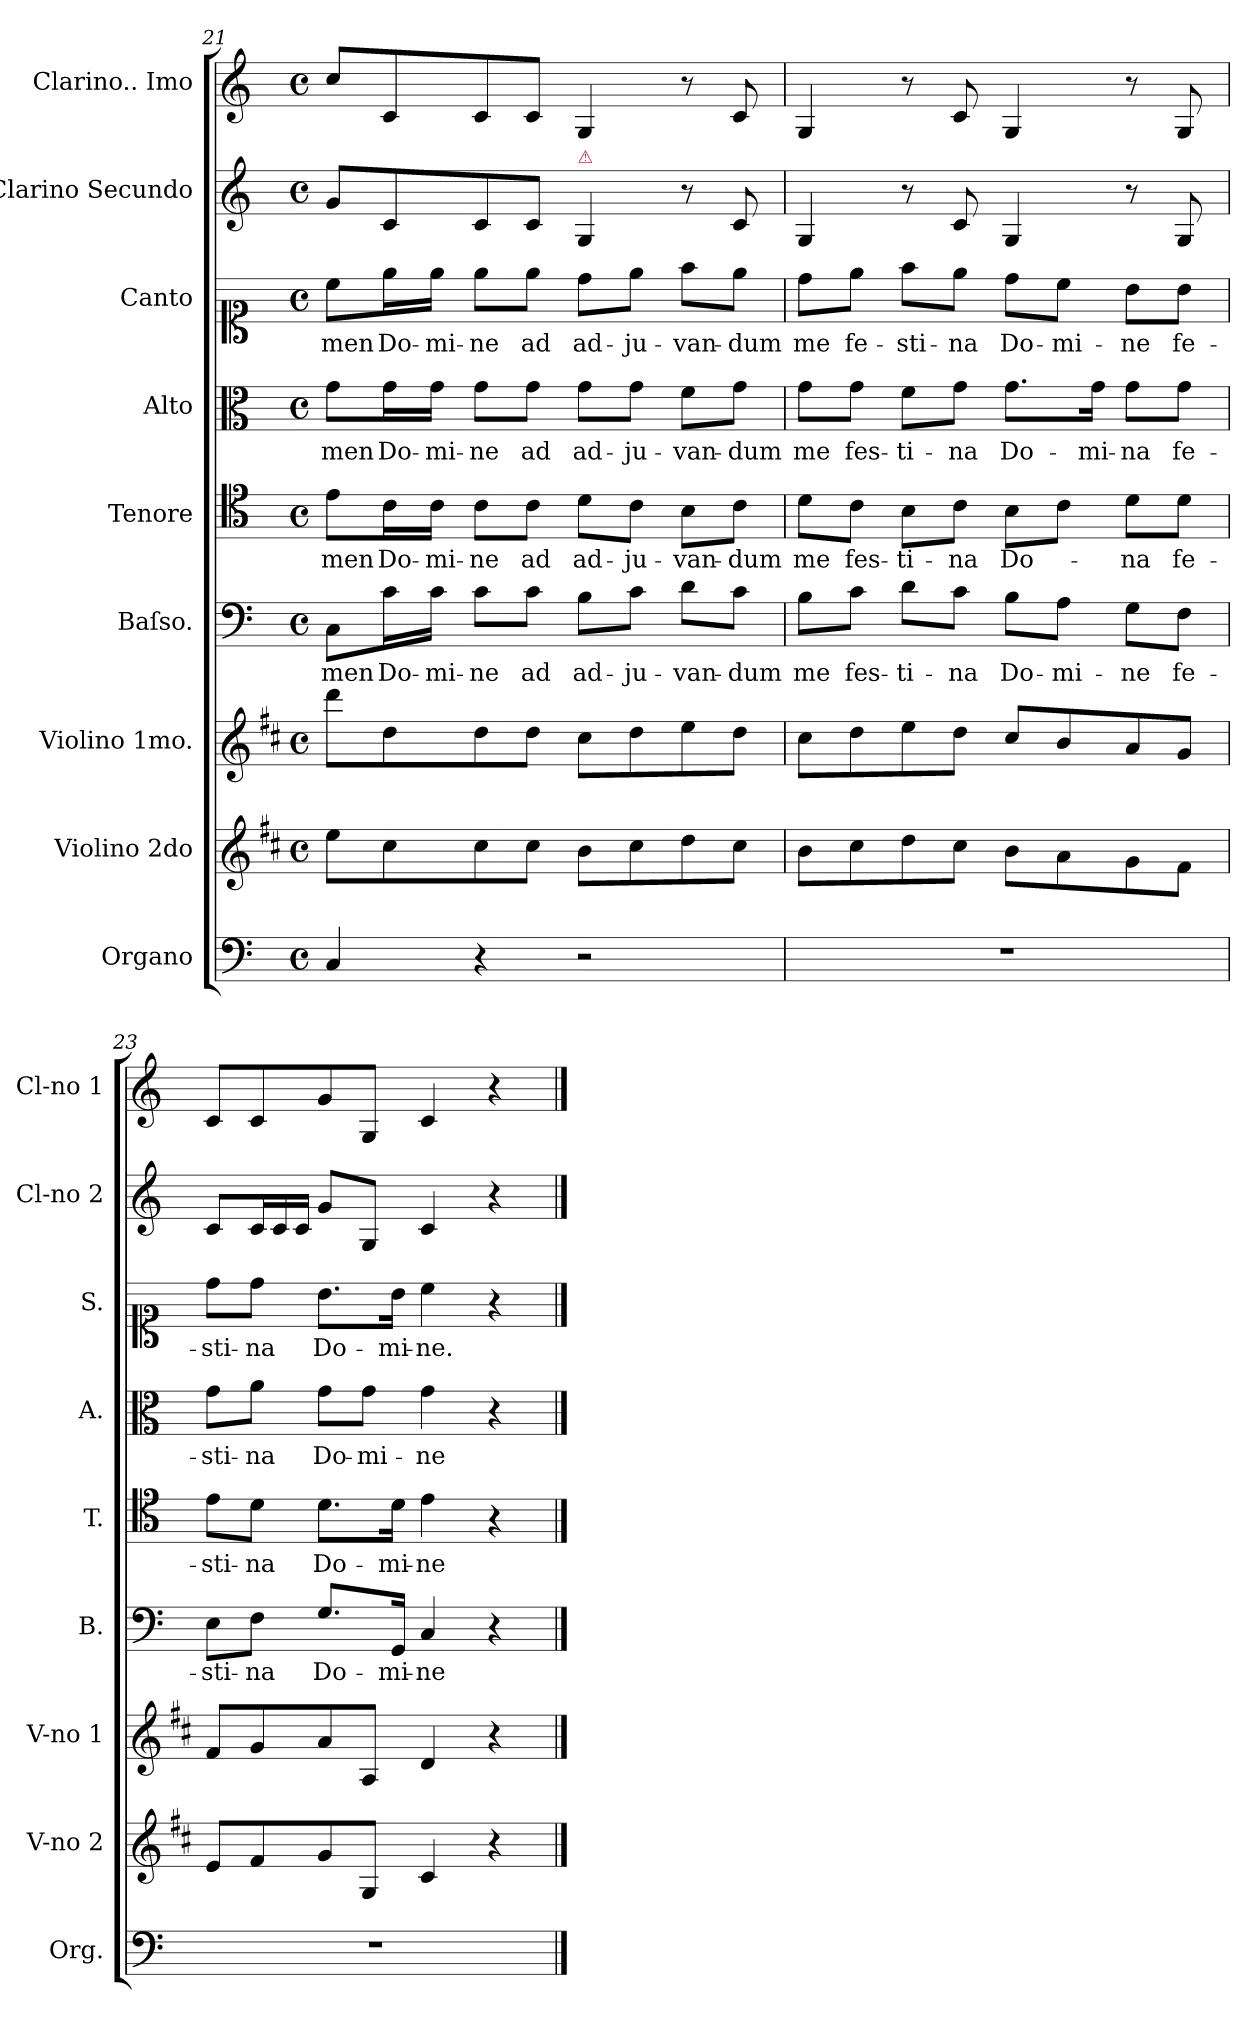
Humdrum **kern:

**kern	**kern	**kern	**kern	**text	**kern	**text	**kern	**text	**kern	**text	**kern	**kern
*part9	*part8	*part7	*part6	*part6	*part5	*part5	*part4	*part4	*part3	*part3	*part2	*part1
*staff9	*staff8	*staff7	*staff6	*staff6	*staff5	*staff5	*staff4	*staff4	*staff3	*staff3	*staff2	*staff1
*I"Organo	*I"Violino 2do	*I"Violino 1mo.	*I"Baſso.	*	*I"Tenore	*	*I"Alto	*	*I"Canto	*	*I"Clarino Secundo	*I"Clarino.. Imo
*I'Org.	*I'V-no 2	*I'V-no 1	*I'B.	*	*I'T.	*	*I'A.	*	*I'S.	*	*I'Cl-no 2	*I'Cl-no 1
*clefF4	*clefG2	*clefG2	*clefF4	*	*clefC4	*	*clefC3	*	*clefC1	*	*clefG2	*clefG2
*	*ITrd1c2	*ITrd1c2	*	*	*	*	*	*	*	*	*	*
*k[]	*k[]	*k[]	*k[]	*	*k[]	*	*k[]	*	*k[]	*	*k[]	*k[]
*M4/4	*M4/4	*M4/4	*M4/4	*	*M4/4	*	*M4/4	*	*M4/4	*	*M4/4	*M4/4
*met(c)	*met(c)	*met(c)	*met(c)	*	*met(c)	*	*met(c)	*	*met(c)	*	*met(c)	*met(c)
=21	=21	=21	=21	=21	=21	=21	=21	=21	=21	=21	=21	=21
!	!	!	!	!	!	!LO:LY:i	!	!	!	!LO:LY:i	!	!
4C/	8dd\L	8ccc\L	8C\L	-men	8e\L	-men	8g\L	-men	8cc\L	-men	8g/L	8cc/L
.	8b\	8cc\	16c\L	Do-	16c\L	Do-	16g\L	Do-	16ee\L	Do-	8c/	8c/
.	.	.	16c\JJ	-mi-	16c\JJ	-mi-	16g\JJ	-mi-	16ee\JJ	-mi-	.	.
4r	8b\	8cc\	8c\L	-ne	8c\L	-ne	8g\L	-ne	8ee\L	-ne	8c/	8c/
.	8b\J	8cc\J	8c\J	ad	8c\J	ad	8g\J	ad	8ee\J	ad	8c/J	8c/J
!	!	!	!	!	!	!	!	!	!	!	!LO:TX:a:color=crimson:t=⚠	!
2r	8a\L	8b\L	8B\L	ad-	8d\L	ad-	8g\L	ad-	8dd\L	ad-	4G/	4G/
.	8b\	8cc\	8c\J	-ju-	8c\J	-ju-	8g\J	-ju-	8ee\J	-ju-	.	.
.	8cc\	8dd\	8d\L	-van-	8B\L	-van-	8f\L	-van-	8ff\L	-van-	8r	8r
.	8b\J	8cc\J	8c\J	-dum	8c\J	-dum	8g\J	-dum	8ee\J	-dum	8c/	8c/
=22	=22	=22	=22	=22	=22	=22	=22	=22	=22	=22	=22	=22
1r	8a\L	8b\L	8B\L	me	8d\L	me	8g\L	me	8dd\L	me	4G/	4G/
.	8b\	8cc\	8c\J	fes-	8c\J	fes-	8g\J	fes-	8ee\J	fe-	.	.
.	8cc\	8dd\	8d\L	-ti-	8B\L	-ti-	8f\L	-ti-	8ff\L	-sti-	8r	8r
.	8b\J	8cc\J	8c\J	-na	8c\J	-na	8g\J	-na	8ee\J	-na	8c/	8c/
!	!	!	!	!	!	!LO:LY:i	!	!	!	!	!	!
.	8a\L	8b/L	8B\L	Do-	8B\L	Do-	8.g\L	Do-	8dd\L	Do-	4G/	4G/
.	8g\	8a/	8A\J	-mi-	8c\J	.	.	.	8cc\J	-mi-	.	.
.	.	.	.	.	.	.	16g\Jk	-mi-	.	.	.	.
!	!	!	!	!	!	!LO:LY:i	!	!	!	!	!	!
.	8f\	8g/	8G\L	-ne	8d\L	-na	8g\L	-na	8b\L	-ne	8r	8r
!	!	!	!	!	!	!LO:LY:i	!	!	!	!LO:LY:i	!	!
.	8e\J	8f/J	8F\J	fe-	8d\J	fe-	8g\J	fe-	8b\J	fe-	8G/	8G/
=23	=23	=23	=23	=23	=23	=23	=23	=23	=23	=23	=23	=23
!	!	!	!	!	!	!LO:LY:i	!	!	!	!LO:LY:i	!	!
1r	8d/L	8e/L	8E\L	-sti-	8e\L	-sti-	8g\L	-sti-	8dd\L	-sti-	8c/L	8c/L
!	!	!	!	!	!	!LO:LY:i	!	!	!	!LO:LY:i	!	!
*	*	*	*	*	*	*	*	*	*	*	*Xtuplet	*
.	8e/	8f/	8F\J	-na	8d\J	-na	8a\J	-na	8dd\J	-na	24c/L	8c/
.	.	.	.	.	.	.	.	.	.	.	24c/	.
.	.	.	.	.	.	.	.	.	.	.	24c/JJ	.
.	8f/	8g/	8.G/L	Do-	8.d\L	Do-	8g\L	Do-	8.b\L	Do-	8g/L	8g/
.	8F/J	8G/J	.	.	.	.	8g\J	-mi-	.	.	8G/J	8G/J
.	.	.	16GG/Jk	-mi-	16d\Jk	-mi-	.	.	16b\Jk	-mi-	.	.
.	4B/	4c/	4C/	-ne	4e\	-ne	4g\	-ne	4cc\	-ne.	4c/	4c/
.	4r	4r	4r	.	4r	.	4r	.	4r	.	4r	4r
==	==	==	==	==	==	==	==	==	==	==	==	==
*-	*-	*-	*-	*-	*-	*-	*-	*-	*-	*-	*-	*-
